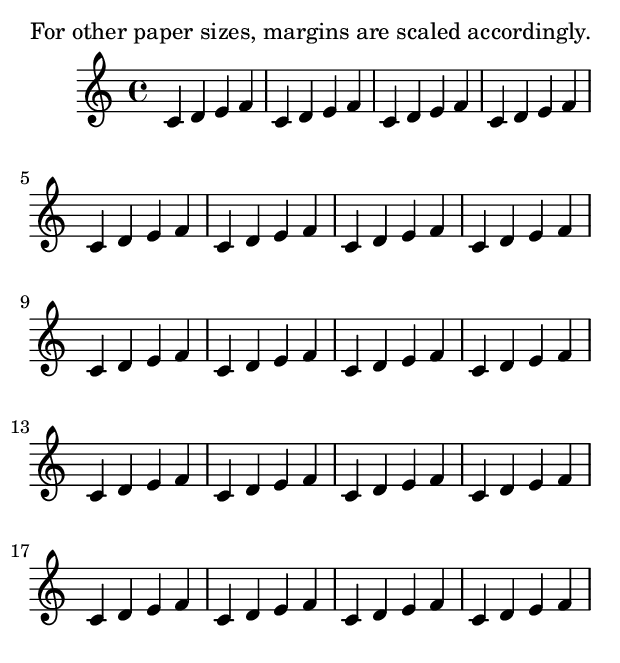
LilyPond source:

\version "2.14.0"

\header {
  texidoc = "Default values for margins, indents, and offsets are
accessible in paper-defaults-init.ly and apply to the default
paper size returned by (ly:get-option 'paper-size).  For other
paper sizes, they are scaled linearly."
}

someNotes = \repeat unfold 20 { c4 d e f }

\paper {
  #(set-paper-size "a6")
}

\book {
  \markup { For other paper sizes, margins are scaled accordingly. }
  \score {
    \relative c' {
      \someNotes
    }
  }
}

